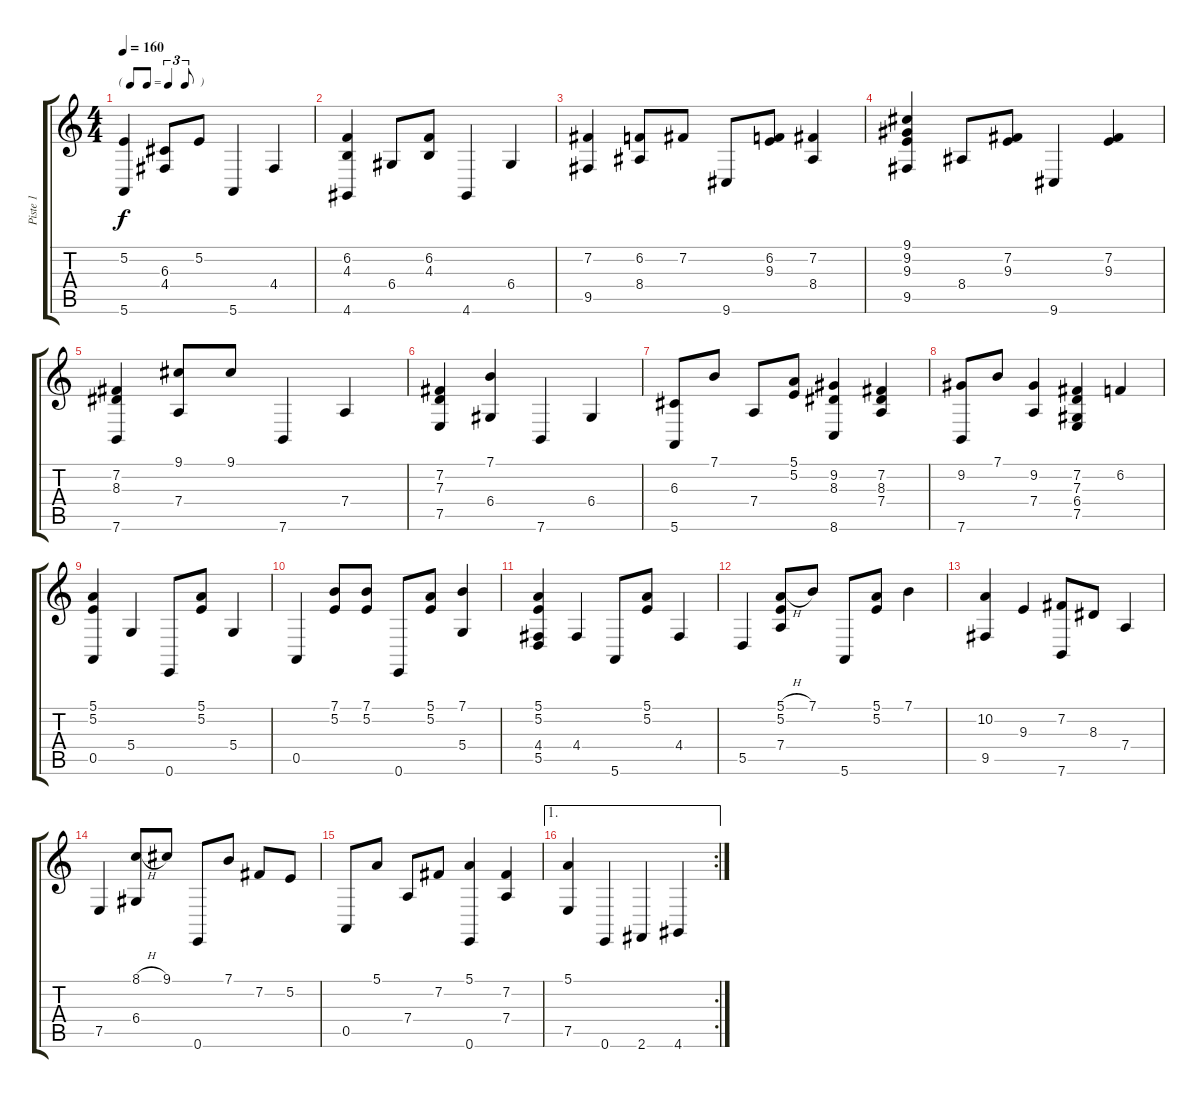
\track ("Piste 1" "Piste 1") {instrument honkytonkpiano}
\staff {score tabs}
\tuning (E4 B3 G3 D3 A2 E2) {hide}
\ts (4 4)
\tf triplet8th
\tempo 160
\clef g2
\ks c
(5.2 5.6).4{dy f} (6.3 4.4).8 5.2.8 5.6.4 4.4.4 |
(6.2 4.3 4.6).4 6.4.8 (6.2 4.3).8 4.6.4 6.4.4 |
(7.2 9.5).4 (6.2 8.4).8 7.2.8 9.6.8 (6.2 9.3).8 (7.2 8.4).4 |
(9.1 9.2 9.3 9.5).4 8.4.8 (7.2 9.3).8 9.6.4 (7.2 9.3).4 |
(7.2 8.3 7.6).4 (9.1 7.4).8 9.1.8 7.6.4 7.4.4 |
(7.2 7.3 7.5).4 (7.1 6.4).4 7.6.4 6.4.4 |
(6.3 5.6).8 7.1.8 7.4.8 (5.1 5.2).8 (9.2 8.3 8.6).4 (7.2 8.3 7.4).4 |
(9.2 7.6).8 7.1.8 (9.2 7.4).4 (7.2 7.3 6.4 7.5).4 6.2.4 |
(5.1 5.2 0.5).4 5.4.4 0.6.8 (5.1 5.2).8 5.4.4 |
0.5.4 (7.1 5.2).8 (7.1 5.2).8 0.6.8 (5.1 5.2).8 (7.1 5.4).4 |
(5.1 5.2 4.4 5.5).4 4.4.4 5.6.8 (5.1 5.2).8 4.4.4 |
5.5.4 (5.1{h} 5.2 7.4).8 7.1.8 5.6.8 (5.1 5.2).8 7.1.4 |
(10.2 9.5).4 9.3.4 (7.2 7.6).8 8.3.8 7.4.4 |
7.5.4 (8.1{h} 6.4).8 9.1.8 0.6.8 7.1.8 7.2.8 5.2.8 |
0.5.8 5.1.8 7.4.8 7.2.8 (5.1 0.6).4 (7.2 7.4).4 |
\ae 1
\rc 2
(5.1 7.5).4 0.6.4 2.6.4 4.6.4
